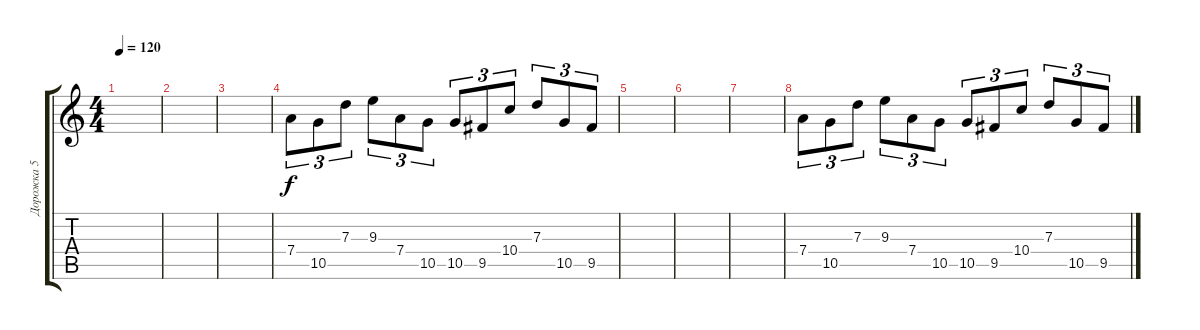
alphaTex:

\track ("Дорожка 5" "Дорожка 5") {instrument distortionguitar}
\staff {score tabs}
\tuning (E4 B3 G3 D3 A2 E2) {hide}
\ts (4 4)
\tempo 120
\clef g2
\ks c
|
|
|
7.4.8{tu (3 2)} 10.5.8{tu (3 2)} 7.3.8{tu (3 2)} 9.3.8{tu (3 2)} 7.4.8{tu (3 2)} 10.5.8{tu (3 2)} 10.5.8{tu (3 2)} 9.5.8{tu (3 2)} 10.4.8{tu (3 2)} 7.3.8{tu (3 2)} 10.5.8{tu (3 2)} 9.5.8{tu (3 2)} |
|
|
|
7.4.8{tu (3 2)} 10.5.8{tu (3 2)} 7.3.8{tu (3 2)} 9.3.8{tu (3 2)} 7.4.8{tu (3 2)} 10.5.8{tu (3 2)} 10.5.8{tu (3 2)} 9.5.8{tu (3 2)} 10.4.8{tu (3 2)} 7.3.8{tu (3 2)} 10.5.8{tu (3 2)} 9.5.8{tu (3 2)}
